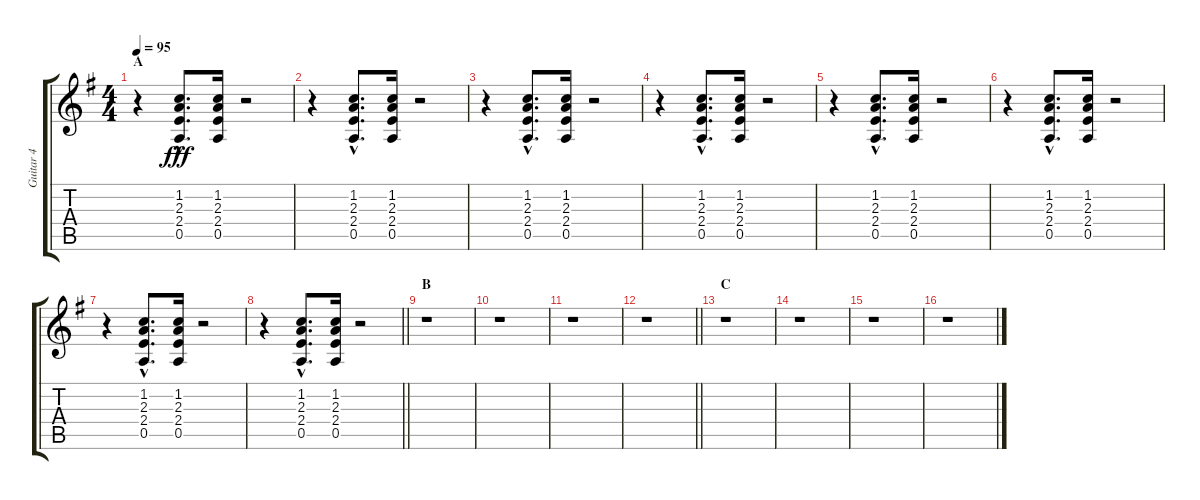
\track ("Guitar 4" "Guitar 4") {instrument electricguitarclean}
\staff {score tabs}
\tuning (E4 B3 G3 D3 A2 E2) {hide}
\ts (4 4)
\section ("" "A")
\tempo 95
\clef g2
\ks g
r.4{dy fff instrument electricguitarclean} (1.2{hac} 2.3{hac} 2.4{hac} 0.5{hac}).8{d} (1.2 2.3 2.4 0.5).16 r.2 |
r.4 (1.2{hac} 2.3{hac} 2.4{hac} 0.5{hac}).8{d} (1.2 2.3 2.4 0.5).16 r.2 |
r.4 (1.2{hac} 2.3{hac} 2.4{hac} 0.5{hac}).8{d} (1.2 2.3 2.4 0.5).16 r.2 |
r.4 (1.2{hac} 2.3{hac} 2.4{hac} 0.5{hac}).8{d} (1.2 2.3 2.4 0.5).16 r.2 |
r.4 (1.2{hac} 2.3{hac} 2.4{hac} 0.5{hac}).8{d} (1.2 2.3 2.4 0.5).16 r.2 |
r.4 (1.2{hac} 2.3{hac} 2.4{hac} 0.5{hac}).8{d} (1.2 2.3 2.4 0.5).16 r.2 |
r.4 (1.2{hac} 2.3{hac} 2.4{hac} 0.5{hac}).8{d} (1.2 2.3 2.4 0.5).16 r.2 |
\barLineRight lightlight
r.4 (1.2{hac} 2.3{hac} 2.4{hac} 0.5{hac}).8{d} (1.2 2.3 2.4 0.5).16 r.2 |
\section ("" "B")
r.1 |
r.1 |
r.1 |
\barLineRight lightlight
r.1 |
\section ("" "C")
r.1 |
r.1 |
r.1 |
r.1
